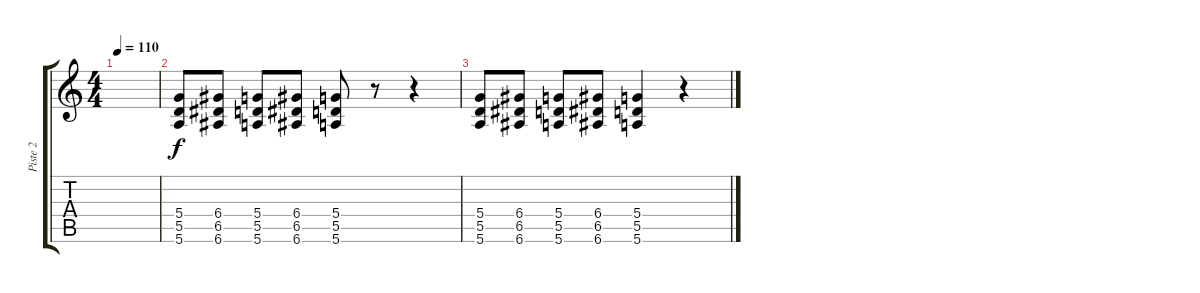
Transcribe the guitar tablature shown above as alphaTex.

\track ("Piste 2" "Piste 2") {instrument overdrivenguitar}
\staff {score tabs}
\tuning (E4 B3 G3 D3 A2 E2) {hide}
\ts (4 4)
\tempo 110
\clef g2
\ks c
|
(5.4 5.5 5.6).8 (6.4 6.5 6.6).8 (5.4 5.5 5.6).8 (6.4 6.5 6.6).8 (5.4 5.5 5.6).8 r.8 r.4 |
(5.4 5.5 5.6).8 (6.4 6.5 6.6).8 (5.4 5.5 5.6).8 (6.4 6.5 6.6).8 (5.4 5.5 5.6).4 r.4
